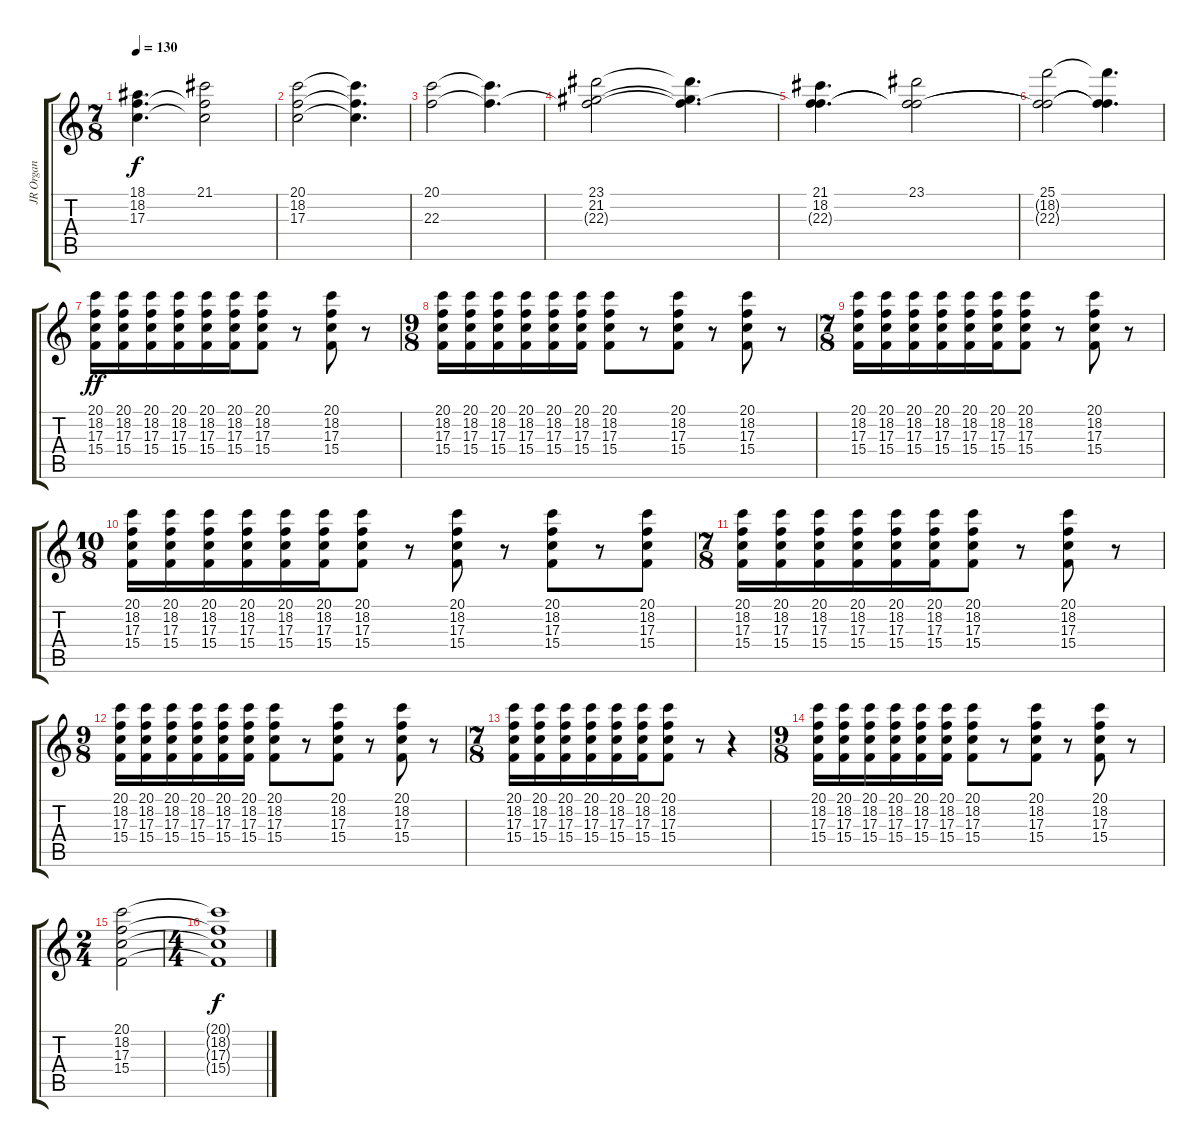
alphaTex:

\track ("JR Organ" "JR Organ") {instrument rockorgan}
\staff {score tabs}
\tuning (E4 B3 G3 D3 A2 E2) {hide}
\ts (7 8)
\tempo 130
\clef g2
\ks c
(18.1 18.2 17.3).4{d dy f} (21.1 18.2{t} 17.3{t}).2 |
(20.1 18.2 17.3).2 (20.1{t} 18.2{t} 17.3{t}).4{d} |
(20.1 22.3).2 (20.1{t} 22.3{t}).4{d} |
(23.1 21.2 22.3{t}).2 (23.1{t} 21.2{t} 22.3{t}).4{d} |
(21.1 18.2 22.3{t}).4{d} (23.1 18.2{t} 22.3{t}).2 |
(25.1 18.2{t} 22.3{t}).2 (25.1{t} 18.2{t} 22.3{t}).4{d} |
(20.1 18.2 17.3 15.4).16{dy ff instrument rockorgan} (20.1 18.2 17.3 15.4).16 (20.1 18.2 17.3 15.4).16 (20.1 18.2 17.3 15.4).16 (20.1 18.2 17.3 15.4).16 (20.1 18.2 17.3 15.4).16 (20.1 18.2 17.3 15.4).8 r.8 (20.1 18.2 17.3 15.4).8 r.8 |
\ts (9 8)
(20.1 18.2 17.3 15.4).16 (20.1 18.2 17.3 15.4).16 (20.1 18.2 17.3 15.4).16 (20.1 18.2 17.3 15.4).16 (20.1 18.2 17.3 15.4).16 (20.1 18.2 17.3 15.4).16 (20.1 18.2 17.3 15.4).8 r.8 (20.1 18.2 17.3 15.4).8 r.8 (20.1 18.2 17.3 15.4).8 r.8 |
\ts (7 8)
(20.1 18.2 17.3 15.4).16 (20.1 18.2 17.3 15.4).16 (20.1 18.2 17.3 15.4).16 (20.1 18.2 17.3 15.4).16 (20.1 18.2 17.3 15.4).16 (20.1 18.2 17.3 15.4).16 (20.1 18.2 17.3 15.4).8 r.8 (20.1 18.2 17.3 15.4).8 r.8 |
\ts (10 8)
(20.1 18.2 17.3 15.4).16 (20.1 18.2 17.3 15.4).16 (20.1 18.2 17.3 15.4).16 (20.1 18.2 17.3 15.4).16 (20.1 18.2 17.3 15.4).16 (20.1 18.2 17.3 15.4).16 (20.1 18.2 17.3 15.4).8 r.8 (20.1 18.2 17.3 15.4).8 r.8 (20.1 18.2 17.3 15.4).8 r.8 (20.1 18.2 17.3 15.4).8 |
\ts (7 8)
(20.1 18.2 17.3 15.4).16 (20.1 18.2 17.3 15.4).16 (20.1 18.2 17.3 15.4).16 (20.1 18.2 17.3 15.4).16 (20.1 18.2 17.3 15.4).16 (20.1 18.2 17.3 15.4).16 (20.1 18.2 17.3 15.4).8 r.8 (20.1 18.2 17.3 15.4).8 r.8 |
\ts (9 8)
(20.1 18.2 17.3 15.4).16 (20.1 18.2 17.3 15.4).16 (20.1 18.2 17.3 15.4).16 (20.1 18.2 17.3 15.4).16 (20.1 18.2 17.3 15.4).16 (20.1 18.2 17.3 15.4).16 (20.1 18.2 17.3 15.4).8 r.8 (20.1 18.2 17.3 15.4).8 r.8 (20.1 18.2 17.3 15.4).8 r.8 |
\ts (7 8)
(20.1 18.2 17.3 15.4).16 (20.1 18.2 17.3 15.4).16 (20.1 18.2 17.3 15.4).16 (20.1 18.2 17.3 15.4).16 (20.1 18.2 17.3 15.4).16 (20.1 18.2 17.3 15.4).16 (20.1 18.2 17.3 15.4).8 r.8 r.4 |
\ts (9 8)
(20.1 18.2 17.3 15.4).16 (20.1 18.2 17.3 15.4).16 (20.1 18.2 17.3 15.4).16 (20.1 18.2 17.3 15.4).16 (20.1 18.2 17.3 15.4).16 (20.1 18.2 17.3 15.4).16 (20.1 18.2 17.3 15.4).8 r.8 (20.1 18.2 17.3 15.4).8 r.8 (20.1 18.2 17.3 15.4).8 r.8 |
\ts (2 4)
(20.1 18.2 17.3 15.4).2{instrument rockorgan} |
\ts (4 4)
(20.1{t} 18.2{t} 17.3{t} 15.4{t}).1{dy f}
